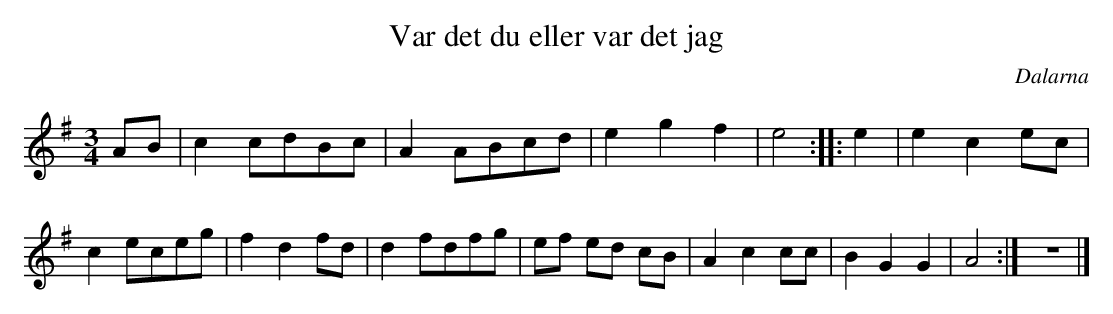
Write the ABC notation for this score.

X:1
T: Var det du eller var det jag
C:Dalarna
M:3/4
L:1/8
K:G
AB |c2 cdBc |A2 ABcd |e2 g2 f2 |e4 ::e2 |e2 c2 ec |c2 eceg |f2 d2 fd |d2 fdfg |ef ed cB |A2 c2 cc |B2 G2 G2 |A4 :|z6 |]
